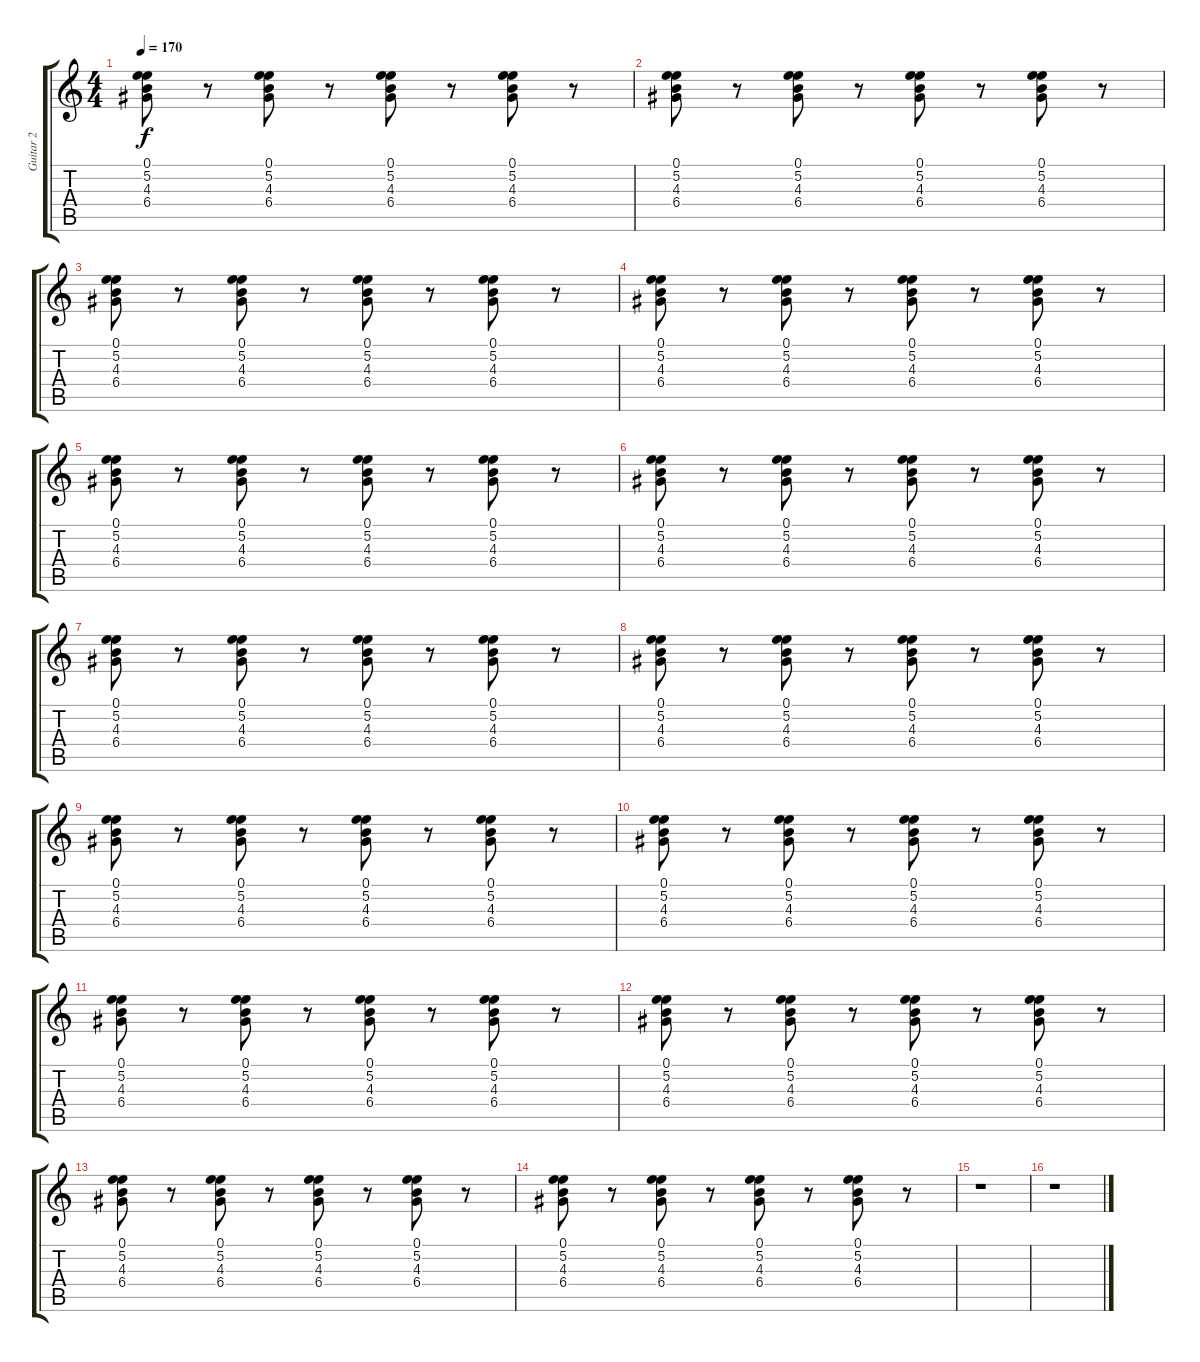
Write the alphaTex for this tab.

\track ("Guitar 2" "Guitar 2") {instrument distortionguitar}
\staff {score tabs}
\tuning (E4 B3 G3 D3 A2 E2) {hide}
\ts (4 4)
\tempo 170
\clef g2
\ks c
(0.1 5.2 4.3 6.4).8{dy f} r.8 (0.1 5.2 4.3 6.4).8 r.8 (0.1 5.2 4.3 6.4).8 r.8 (0.1 5.2 4.3 6.4).8 r.8 |
(0.1 5.2 4.3 6.4).8 r.8 (0.1 5.2 4.3 6.4).8 r.8 (0.1 5.2 4.3 6.4).8 r.8 (0.1 5.2 4.3 6.4).8 r.8 |
(0.1 5.2 4.3 6.4).8 r.8 (0.1 5.2 4.3 6.4).8 r.8 (0.1 5.2 4.3 6.4).8 r.8 (0.1 5.2 4.3 6.4).8 r.8 |
(0.1 5.2 4.3 6.4).8 r.8 (0.1 5.2 4.3 6.4).8 r.8 (0.1 5.2 4.3 6.4).8 r.8 (0.1 5.2 4.3 6.4).8 r.8 |
(0.1 5.2 4.3 6.4).8 r.8 (0.1 5.2 4.3 6.4).8 r.8 (0.1 5.2 4.3 6.4).8 r.8 (0.1 5.2 4.3 6.4).8 r.8 |
(0.1 5.2 4.3 6.4).8 r.8 (0.1 5.2 4.3 6.4).8 r.8 (0.1 5.2 4.3 6.4).8 r.8 (0.1 5.2 4.3 6.4).8 r.8 |
(0.1 5.2 4.3 6.4).8 r.8 (0.1 5.2 4.3 6.4).8 r.8 (0.1 5.2 4.3 6.4).8 r.8 (0.1 5.2 4.3 6.4).8 r.8 |
(0.1 5.2 4.3 6.4).8 r.8 (0.1 5.2 4.3 6.4).8 r.8 (0.1 5.2 4.3 6.4).8 r.8 (0.1 5.2 4.3 6.4).8 r.8 |
(0.1 5.2 4.3 6.4).8 r.8 (0.1 5.2 4.3 6.4).8 r.8 (0.1 5.2 4.3 6.4).8 r.8 (0.1 5.2 4.3 6.4).8 r.8 |
(0.1 5.2 4.3 6.4).8 r.8 (0.1 5.2 4.3 6.4).8 r.8 (0.1 5.2 4.3 6.4).8 r.8 (0.1 5.2 4.3 6.4).8 r.8 |
(0.1 5.2 4.3 6.4).8 r.8 (0.1 5.2 4.3 6.4).8 r.8 (0.1 5.2 4.3 6.4).8 r.8 (0.1 5.2 4.3 6.4).8 r.8 |
(0.1 5.2 4.3 6.4).8 r.8 (0.1 5.2 4.3 6.4).8 r.8 (0.1 5.2 4.3 6.4).8 r.8 (0.1 5.2 4.3 6.4).8 r.8 |
(0.1 5.2 4.3 6.4).8 r.8 (0.1 5.2 4.3 6.4).8 r.8 (0.1 5.2 4.3 6.4).8 r.8 (0.1 5.2 4.3 6.4).8 r.8 |
(0.1 5.2 4.3 6.4).8 r.8 (0.1 5.2 4.3 6.4).8 r.8 (0.1 5.2 4.3 6.4).8 r.8 (0.1 5.2 4.3 6.4).8 r.8 |
r.1 |
r.1
